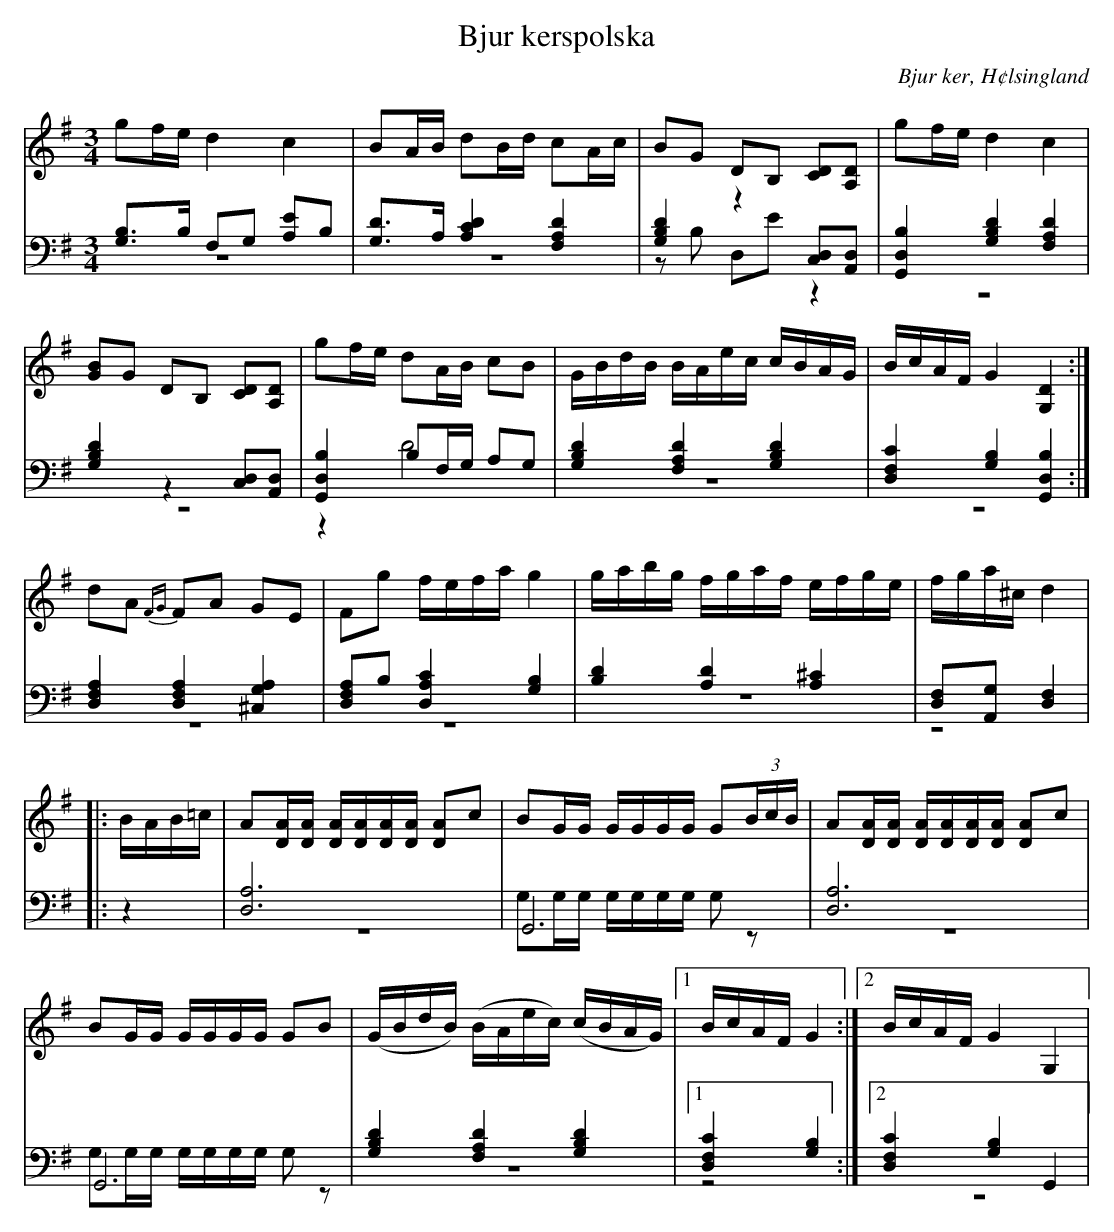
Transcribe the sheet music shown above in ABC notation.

X:1
T: Bjur kerspolska
O: Bjur ker, H¢lsingland
M: 3/4
L: 1/8
K: G
V:1
V:2
V:3 merge
V:1
gf/e/ d2 c2|BA/B/ dB/d/ cA/c/| BG DB, [CD][A,D]|gf/e/ d2 c2|
[GB]G DB, [CD][A,D] |gf/e/ dA/B/ cB|G/B/d/B/ B/A/e/c/ c/B/A/G/|B/c/A/F/ G2 [G,2D2]:|
dA {FG}FA GE|Fg f/e/f/a/ g2|g/a/b/g/ f/g/a/f/ e/f/g/e/ |f/g/a/^c/ d2 |
|:B/A/B/=c/|A[D/A/][D/A/] [D/A/][D/A/][D/A/][D/A/] [DA]c|BG/G/ G/G/G/G/ G(3B/c/B/|A[D/A/][D/A/] [D/A/][D/A/][D/A/][D/A/] [DA]c|
BG/G/ G/G/G/G/ GB|(G/B/d/B/) (B/A/e/c/) (c/B/A/G/)|1 B/c/A/F/ G2:|2 B/c/A/F/ G2 G,2|
V:2 clef=bass
[G,B,]>B, F,G, [A,E]B,|[G,D]>A, [A,2C2D2] [F,2A,2 D2]|[G,2B,2D2] z2 [C,D,][A,,D,]|[G,,2D,2B,2] [G,2B,2D2] [F,2A,2 D2]|
[G,2B,2D2] z2 [C,D,][A,,D,]|[G,,2D,2B,2] B,F,/G,/ A,G,|[G,2B,2D2] [F,2A,2 D2] [G,2B,2D2]|[D,2F,2C2] [G,2B,2][G,,2D,2B,2]:|
[D,2F,2A,2] [D,2F,2A,2] [^C,2G,2A,2]|[D,F,A,]B, [D,2A,2C2] [G,2B,2]|[B,2D2] [A,2D2] [A,2^C2]|[D,F,][A,,G,] [D,2F,2]|
|:z2|[D,6A,6]|G,,6|[D,6A,6]|
G,,6|[G,2B,2D2] [F,2A,2 D2] [G,2B,2D2]|1 [D,2F,2C2] [G,2B,2] :|2 [D,2F,2C2] [G,2B,2] G,,2|
V:3  clef=bass
z6|z6|zB, D,E z2|z6|
z6 |z2 D4|z6|z6:|
z6|z6|z6|z4|
|:z2|z6|G,G,/G,/ G,/G,/G,/G,/ G,z|z6 |
G,G,/G,/ G,/G,/G,/G,/ G,z|z6|1 z4:|2 z6|
